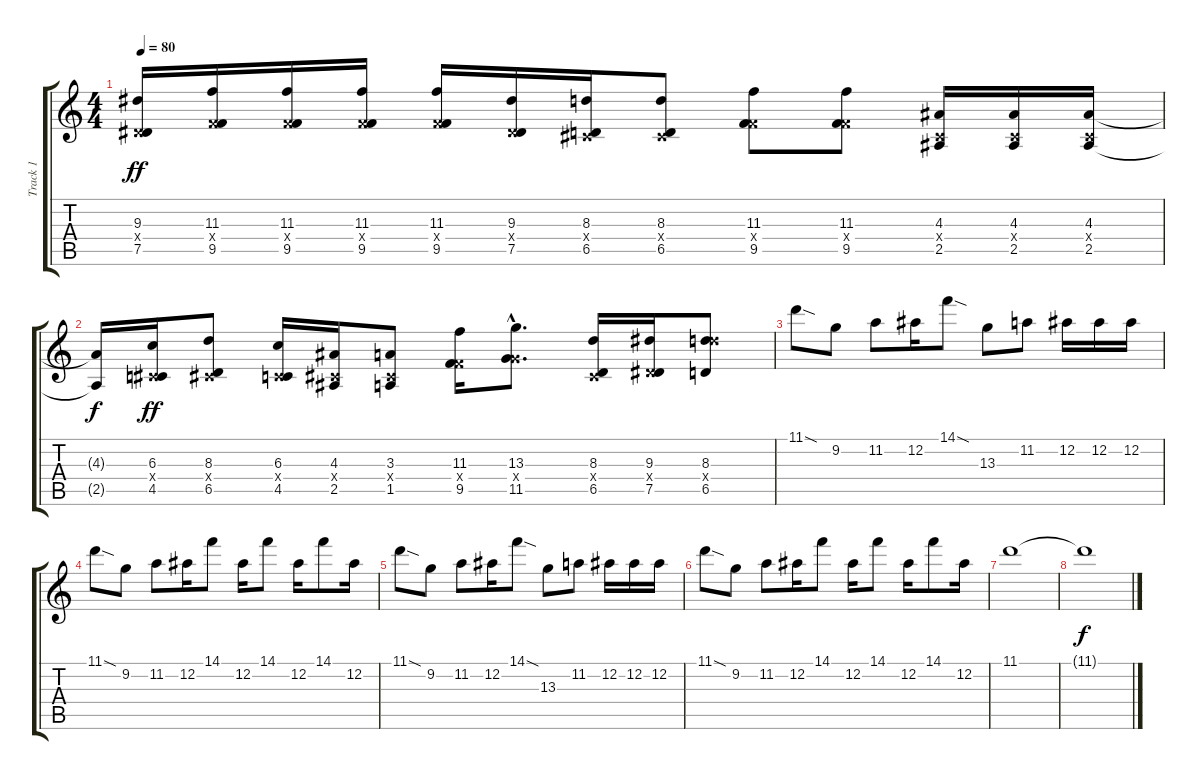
\track ("Track 1" "Track 1") {instrument distortionguitar}
\staff {score tabs}
\tuning (Eb4 Bb3 Gb3 Db3 Ab2 Eb2) {hide}
\ts (4 4)
\tempo 80
\clef g2
\ks c
(9.3 2.4{x} 7.5).16{dy ff} (11.3 4.4{x} 9.5).16 (11.3 4.4{x} 9.5).16 (11.3 4.4{x} 9.5).16 (11.3 4.4{x} 9.5).16 (9.3 2.4{x} 7.5).16 (8.3 0.4{x} 6.5).16 (8.3 0.4{x} 6.5).8 (11.3 4.4{x} 9.5).8 (11.3 4.4{x} 9.5).8 (4.3 0.4{x} 2.5).16 (4.3 0.4{x} 2.5).16 (4.3 0.4{x} 2.5).16 |
(4.3{t} 2.5{t}).16{dy f} (6.3 0.4{x} 4.5).16{dy ff} (8.3 0.4{x} 6.5).8 (6.3 0.4{x} 4.5).16 (4.3 0.4{x} 2.5).16 (3.3 0.4{x} 1.5).8 (11.3 4.4{x} 9.5).16 (13.3{hac} 6.4{hac x} 11.5{hac}).8{d} (8.3 0.4{x} 6.5).16 (9.3 2.4{x} 7.5).16 (8.3 13.4{x} 6.5).8 |
11.1{sod}.8 9.2.8 11.2.8 12.2.16 14.1{sod}.8 13.3.8 11.2.8 12.2.16 12.2.16 12.2.16 |
11.1{sod}.8 9.2.8 11.2.8 12.2.16 14.1.8 12.2.16 14.1.8 12.2.16 14.1.8 12.2.16 |
11.1{sod}.8 9.2.8 11.2.8 12.2.16 14.1{sod}.8 13.3.8 11.2.8 12.2.16 12.2.16 12.2.16 |
11.1{sod}.8 9.2.8 11.2.8 12.2.16 14.1.8 12.2.16 14.1.8 12.2.16 14.1.8 12.2.16 |
11.1.1 |
11.1{t}.1{dy f}
